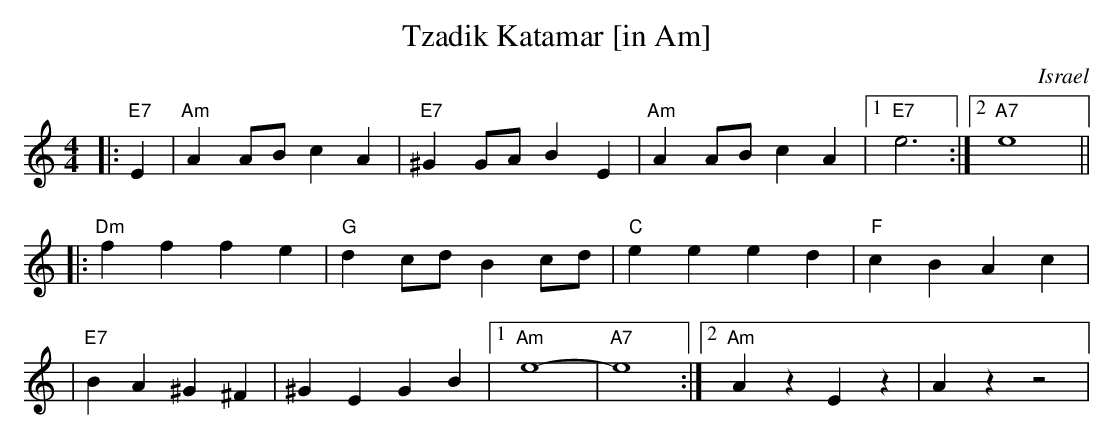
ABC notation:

X:1
T: Tzadik Katamar [in Am]
O: Israel
M: 4/4
L: 1/8
K: Am
|:"E7"E2 \
| "Am"A2 AB c2 A2 | "E7"^G2 GA B2 E2 | "Am"A2 AB c2 A2 |1 "E7"e6 :|2 "A7"e8 ||
|: "Dm"f2 f2 f2 e2 | "G"d2 cd B2 cd | "C"e2 e2 e2 d2 | "F"c2 B2 A2 c2 |
| "E7"B2 A2 ^G2 ^F2 | ^G2 E2 G2 B2 |1 "Am"e8- | "A7"e8 :|2 "Am"A2z2 E2z2 | A2z2 z4 |
